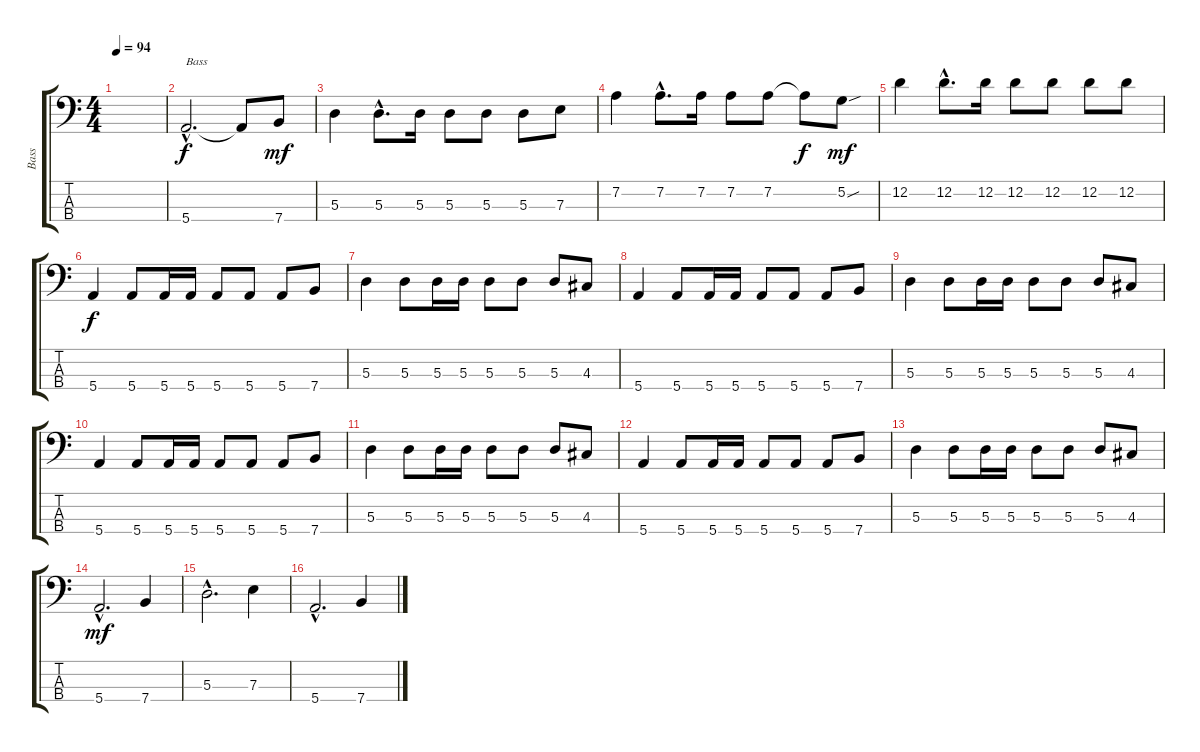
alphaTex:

\track ("Bass" "Bass") {instrument electricbassfinger}
\staff {score tabs}
\tuning (G2 D2 A1 E1) {hide}
\ts (4 4)
\tempo 94
\clef f4
\ks c
|
5.4{hac}.2{d txt "Bass"} 5.4{t}.8{dy f} 7.4.8{dy mf} |
5.3.4 5.3{hac}.8{d} 5.3.16 5.3.8 5.3.8 5.3.8 7.3.8 |
7.2.4 7.2{hac}.8{d} 7.2.16 7.2.8 7.2.8 7.2{t}.8{dy f} 5.2{sou}.8{dy mf} |
12.2.4 12.2{hac}.8{d} 12.2.16 12.2.8 12.2.8 12.2.8 12.2.8 |
5.4.4{dy f} 5.4.8 5.4.16 5.4.16 5.4.8 5.4.8 5.4.8 7.4.8 |
5.3.4 5.3.8 5.3.16 5.3.16 5.3.8 5.3.8 5.3.8 4.3.8 |
5.4.4 5.4.8 5.4.16 5.4.16 5.4.8 5.4.8 5.4.8 7.4.8 |
5.3.4 5.3.8 5.3.16 5.3.16 5.3.8 5.3.8 5.3.8 4.3.8 |
5.4.4 5.4.8 5.4.16 5.4.16 5.4.8 5.4.8 5.4.8 7.4.8 |
5.3.4 5.3.8 5.3.16 5.3.16 5.3.8 5.3.8 5.3.8 4.3.8 |
5.4.4 5.4.8 5.4.16 5.4.16 5.4.8 5.4.8 5.4.8 7.4.8 |
5.3.4 5.3.8 5.3.16 5.3.16 5.3.8 5.3.8 5.3.8 4.3.8 |
5.4{hac}.2{d dy mf} 7.4.4 |
5.3{hac}.2{d} 7.3.4 |
5.4{hac}.2{d} 7.4.4
